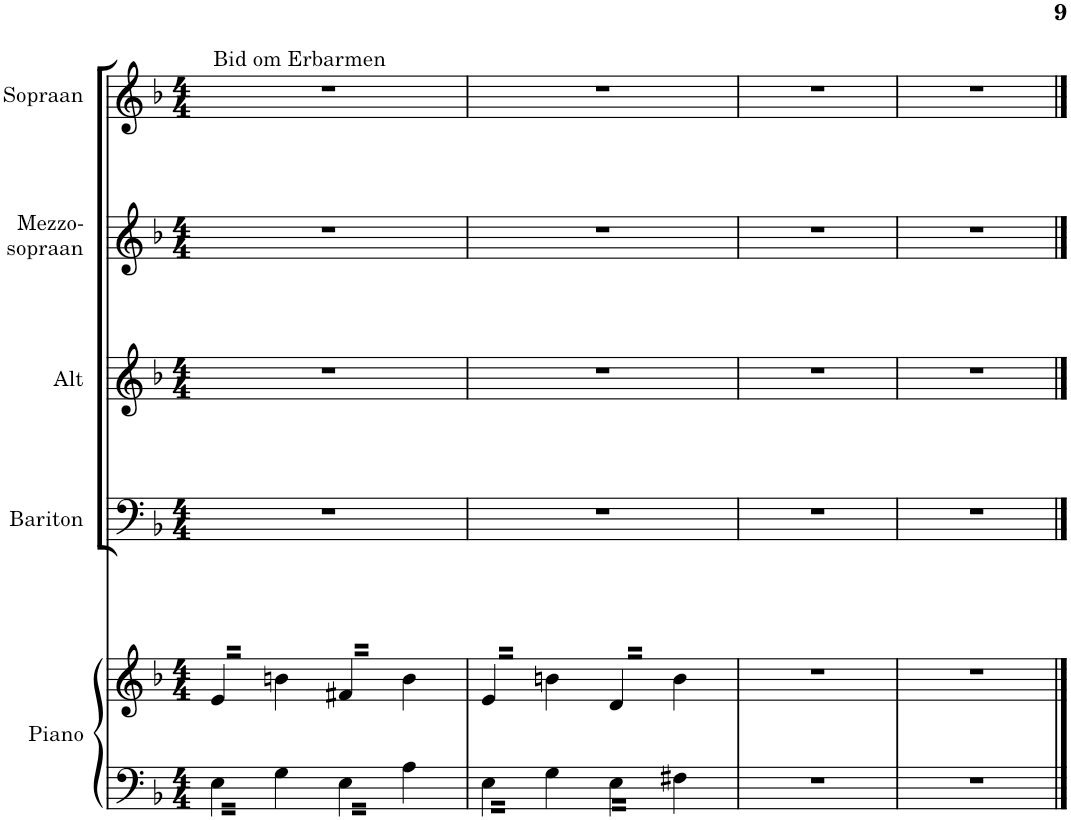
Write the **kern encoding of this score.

**kern	**kern	**kern	**kern	**kern	**kern
*part5	*part5	*part4	*part3	*part2	*part1
*staff6	*staff5	*staff4	*staff3	*staff2	*staff1
*I"Piano	*	*I"Bariton	*I"Alt	*I"Mezzo- sopraan	*I"Sopraan
*I'Pno.	*	*I'Ba.	*I'A.	*I'Mz. S.	*I'Sop.
!!LO:PB:g=z
*clefF4	*clefG2	*clefF4	*clefG2	*clefG2	*clefG2
*k[b-]	*k[b-]	*k[b-]	*k[b-]	*k[b-]	*k[b-]
*M4/4	*M4/4	*M4/4	*M4/4	*M4/4	*M4/4
=1	=1	=1	=1	=1	=1
!	!	!	!	!	!LO:TX:a:t=Bid om Erbarmen
4E\	4e/	1r	1r	1r	1r
4G\	4bn\	.	.	.	.
4E\	4f#X/	.	.	.	.
4A\	4b\	.	.	.	.
=2	=2	=2	=2	=2	=2
4E\	4e/	1r	1r	1r	1r
4G\	4bn\	.	.	.	.
4E\	4d/	.	.	.	.
4F#X\	4b\	.	.	.	.
=3	=3	=3	=3	=3	=3
1r	1r	1r	1r	1r	1r
=4	=4	=4	=4	=4	=4
1r	1r	1r	1r	1r	1r
==	==	==	==	==	==
*-	*-	*-	*-	*-	*-
